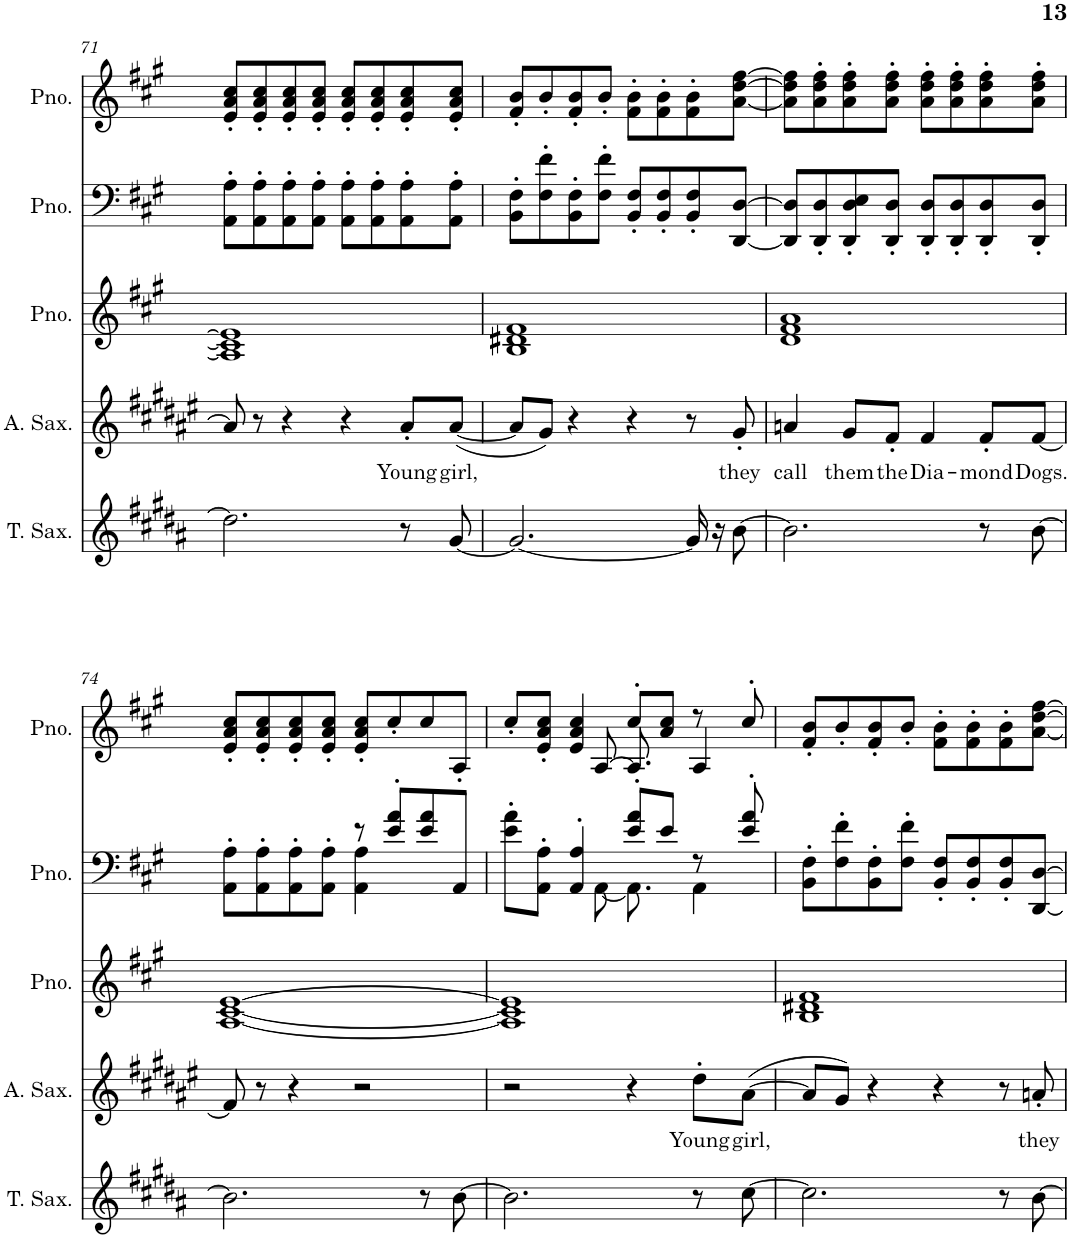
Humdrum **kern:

**kern	**kern	**text	**kern	**kern	**kern
*part5	*part4	*part4	*part3	*part2	*part1
*staff5	*staff4	*staff4	*staff3	*staff2	*staff1
*I"Tenor Saxophone	*I"Alto Saxophone	*	*I"Piano	*I"Piano, Diamond Dogs	*I"Piano
*I'T. Sax.	*I'A. Sax.	*	*I'Pno.	*I'Pno.	*I'Pno.
!!LO:PB:g=z
*clefG2	*clefG2	*	*clefG2	*clefF4	*clefG2
*Trd8c14	*Trd5c9	*	*	*	*
*k[f#c#g#d#a#]	*k[f#c#g#d#a#e#]	*	*k[f#c#g#]	*k[f#c#g#]	*k[f#c#g#]
*M4/4	*M4/4	*	*M4/4	*M4/4	*M4/4
=71	=71	=71	=71	=71	=71
2.dd#\]	8a#/]	.	1A] 1c#] 1e]	8AA\' 8A\'L	8e/' 8a/' 8cc#/'L
.	8r	.	.	8AA\' 8A\'	8e/' 8a/' 8cc#/'
.	4r	.	.	8AA\' 8A\'	8e/' 8a/' 8cc#/'
.	.	.	.	8AA\' 8A\'J	8e/' 8a/' 8cc#/'J
.	4r	.	.	8AA\' 8A\'L	8e/' 8a/' 8cc#/'L
.	.	.	.	8AA\' 8A\'	8e/' 8a/' 8cc#/'
!	!	!LO:LY:b	!	!	!
8r	8a#'/L	Young	.	8AA\' 8A\'	8e/' 8a/' 8cc#/'
!	!	!LO:LY:b	!	!	!
[8g#/	([8a#/J	girl,	.	8AA\' 8A\'J	8e/' 8a/' 8cc#/'J
=72	=72	=72	=72	=72	=72
2.g#/_	8a#/L]	.	1B 1d#X 1f#	8BB\' 8F#\'L	8f#/' 8b/'L
.	8g#/J)	.	.	8F#\' 8f#\'	8b'/
.	4r	.	.	8BB\' 8F#\'	8f#/' 8b/'
.	.	.	.	8F#\' 8f#\'J	8b'/J
.	4r	.	.	8BB/' 8F#/'L	8f#\' 8b\'L
.	.	.	.	8BB/' 8F#/'	8f#\' 8b\'
16g#/]	8r	.	.	8BB/' 8F#/'	8f#\' 8b\'
16r	.	.	.	.	.
!	!	!LO:LY:b	!	!	!
[8b\	8g#'/	they	.	[8DD/ [8D/J	[8a\ [8dd\ [8ff#\J
=73	=73	=73	=73	=73	=73
!	!	!LO:LY:b	!	!	!
2.b\]	4an/	call	1d 1f# 1a	8DD/] 8D/]L	8a\] 8dd\] 8ff#\]L
.	.	.	.	8DD/' 8D/'	8a\' 8dd\' 8ff#\'
!	!	!LO:LY:b	!	!	!
.	8g#/L	them	.	8DD/' 8D/' 8E/'	8a\' 8dd\' 8ff#\'
!	!	!LO:LY:b	!	!	!
.	8f#'/J	the	.	8DD/' 8D/'J	8a\' 8dd\' 8ff#\'J
!	!	!LO:LY:b	!	!	!
.	4f#/	Dia-	.	8DD/' 8D/'L	8a\' 8dd\' 8ff#\'L
.	.	.	.	8DD/' 8D/'	8a\' 8dd\' 8ff#\'
!	!	!LO:LY:b	!	!	!
8r	8f#'/L	-mond	.	8DD/' 8D/'	8a\' 8dd\' 8ff#\'
!	!	!LO:LY:b	!	!	!
[8b\	[8f#/J	Dogs.	.	8DD/' 8D/'J	8a\' 8dd\' 8ff#\'J
!!LO:LB:g=z
=74	=74	=74	=74	=74	=74
*	*	*	*	*^	*
2.b\]	8f#/]	.	[1A [1c# [1e	8AA\' 8A\'L	2ryy	8e/' 8a/' 8cc#/'L
.	8r	.	.	8AA\' 8A\'	.	8e/' 8a/' 8cc#/'
.	4r	.	.	8AA\' 8A\'	.	8e/' 8a/' 8cc#/'
.	.	.	.	8AA\' 8A\'J	.	8e/' 8a/' 8cc#/'J
.	2r	.	.	8r	4AA\ 4A\	8e/' 8a/' 8cc#/'L
.	.	.	.	8e/' 8a/'L	.	8cc#'/
8r	.	.	.	8e/ 8a/	4ryy	8cc#/
[8b\	.	.	.	8AA/J	.	8A'/J
=75	=75	=75	=75	=75	=75	=75
*	*	*	*	*	*	*^
2.b\]	2r	.	1A] 1c#] 1e]	8e\' 8a\'L	4.ryy	8cc#'/L	4.ryy
.	.	.	.	8AA\' 8A\'J	.	8e/' 8a/' 8cc#/'J	.
.	.	.	.	4AA/' 4A/'	.	4e/ 4a/ 4cc#/	.
.	.	.	.	.	[8AA\	.	[8A/
.	4r	.	.	8e/' 8a/'L	8.AA\]	8cc#'/L	8.A/]
.	.	.	.	8e/J	.	8a/ 8cc#/J	.
.	.	.	.	.	16ryy	.	16ryy
!	!	!LO:LY:b	!	!	!	!	!
8r	8dd#'\L	Young	.	8r	4AA\	8r	4A/
!	!	!LO:LY:b	!	!	!	!	!
[8cc#\	([8a#\J	girl,	.	8e/' 8a/'	.	8cc#'/	.
*	*	*	*	*v	*v	*	*
*	*	*	*	*	*v	*v
=76	=76	=76	=76	=76	=76
2.cc#\]	8a#/L]	.	1B 1d#X 1f#	8BB\' 8F#\'L	8f#/' 8b/'L
.	8g#/J)	.	.	8F#\' 8f#\'	8b'/
.	4r	.	.	8BB\' 8F#\'	8f#/' 8b/'
.	.	.	.	8F#\' 8f#\'J	8b'/J
.	4r	.	.	8BB/' 8F#/'L	8f#\' 8b\'L
.	.	.	.	8BB/' 8F#/'	8f#\' 8b\'
8r	8r	.	.	8BB/' 8F#/'	8f#\' 8b\'
!	!	!LO:LY:b	!	!	!
[8b\	8an'/	they	.	[8DD/ [8D/J	[8a\ [8dd\ [8ff#\J
=	=	=	=	=	=
*-	*-	*-	*-	*-	*-
